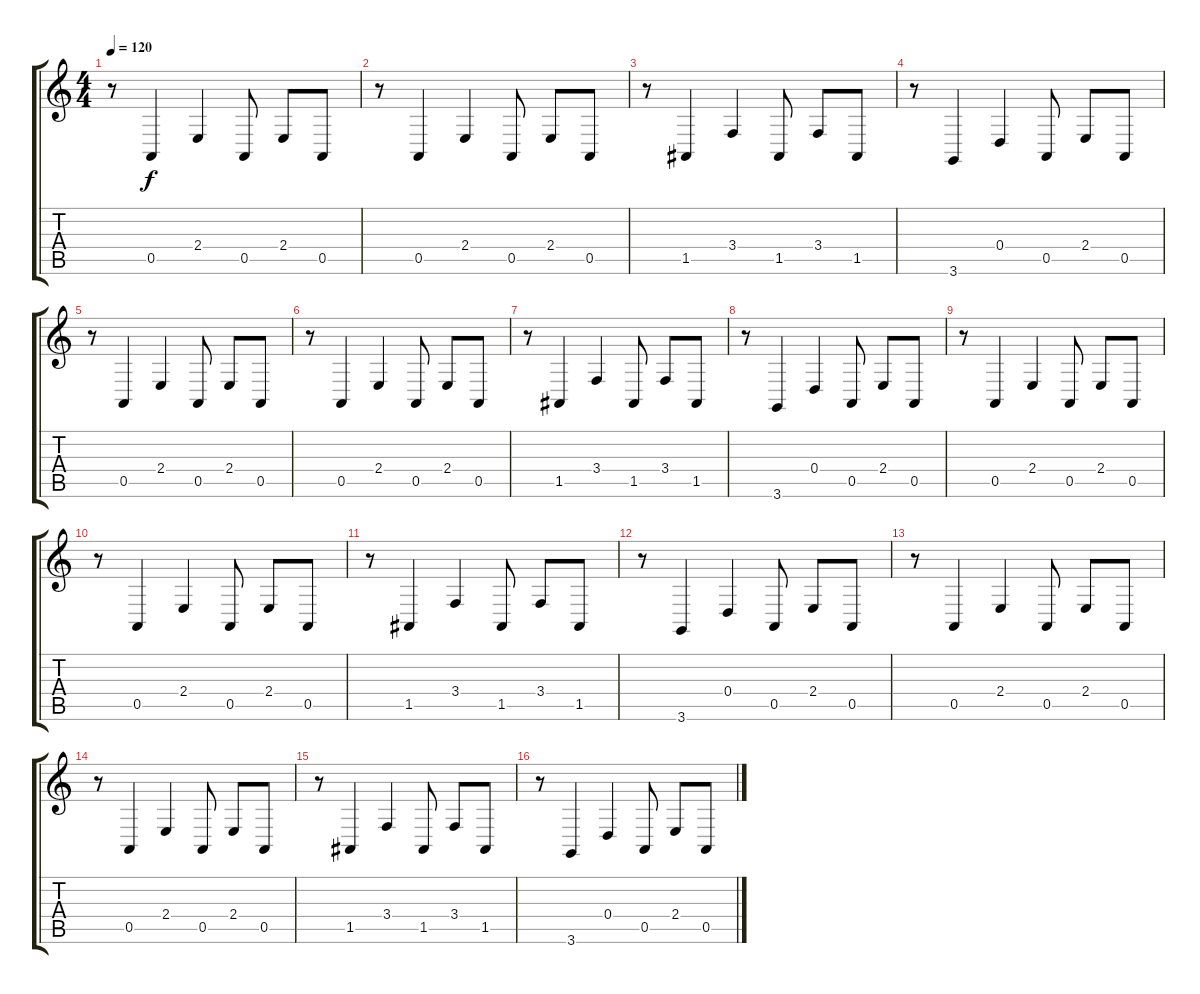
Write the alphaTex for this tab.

\track "" {instrument stringensemble1}
\staff {score tabs}
\tuning (E4 B3 G3 D3 A2 E2) {hide}
\ts (4 4)
\tempo 120
\clef g2
\ks c
r.8{dy f instrument stringensemble1} 0.5.4 2.4.4 0.5.8 2.4.8 0.5.8 |
r.8 0.5.4 2.4.4 0.5.8 2.4.8 0.5.8 |
r.8 1.5.4 3.4.4 1.5.8 3.4.8 1.5.8 |
r.8 3.6.4 0.4.4 0.5.8 2.4.8 0.5.8 |
r.8 0.5.4 2.4.4 0.5.8 2.4.8 0.5.8 |
r.8 0.5.4 2.4.4 0.5.8 2.4.8 0.5.8 |
r.8 1.5.4 3.4.4 1.5.8 3.4.8 1.5.8 |
r.8 3.6.4 0.4.4 0.5.8 2.4.8 0.5.8 |
r.8 0.5.4 2.4.4 0.5.8 2.4.8 0.5.8 |
r.8 0.5.4 2.4.4 0.5.8 2.4.8 0.5.8 |
r.8 1.5.4 3.4.4 1.5.8 3.4.8 1.5.8 |
r.8 3.6.4 0.4.4 0.5.8 2.4.8 0.5.8 |
r.8 0.5.4 2.4.4 0.5.8 2.4.8 0.5.8 |
r.8 0.5.4 2.4.4 0.5.8 2.4.8 0.5.8 |
r.8 1.5.4 3.4.4 1.5.8 3.4.8 1.5.8 |
r.8 3.6.4 0.4.4 0.5.8 2.4.8 0.5.8
